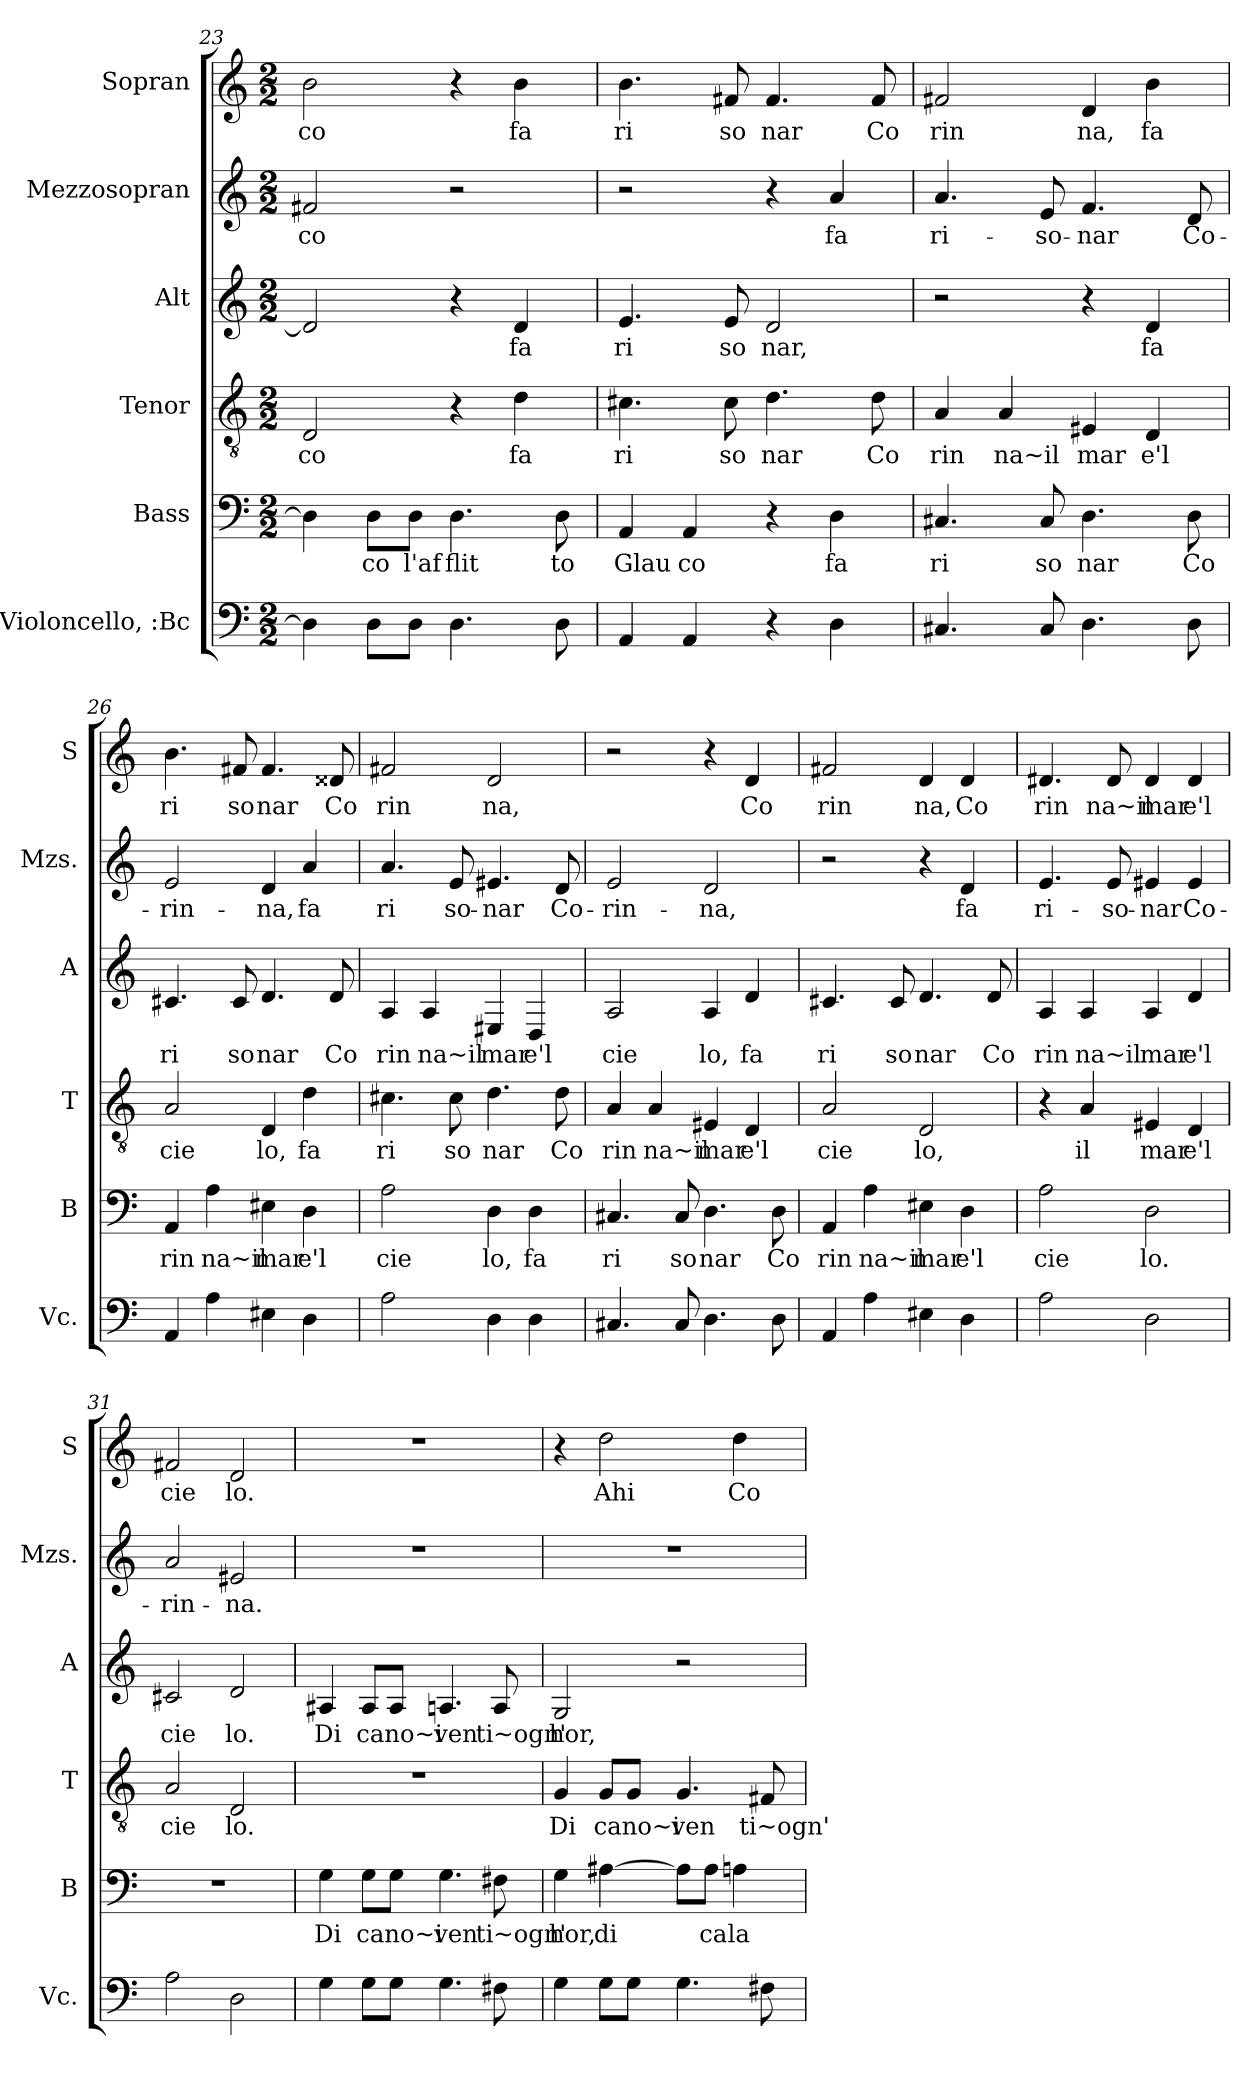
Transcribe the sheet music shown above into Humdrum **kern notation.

**kern	**kern	**text	**kern	**text	**kern	**text	**kern	**text	**kern	**text
*part6	*part5	*part5	*part4	*part4	*part3	*part3	*part2	*part2	*part1	*part1
*staff6	*staff5	*staff5	*staff4	*staff4	*staff3	*staff3	*staff2	*staff2	*staff1	*staff1
*I"Violoncello, :Bc	*I"Bass	*	*I"Tenor	*	*I"Alt	*	*I"Mezzosopran	*	*I"Sopran	*
*I'Vc.	*I'B	*	*I'T	*	*I'A	*	*I'Mzs.	*	*I'S	*
*clefF4	*clefF4	*	*clefGv2	*	*clefG2	*	*clefG2	*	*clefG2	*
*k[]	*k[]	*	*k[]	*	*k[]	*	*k[]	*	*k[]	*
*M2/2	*M2/2	*	*M2/2	*	*M2/2	*	*M2/2	*	*M2/2	*
=23	=23	=23	=23	=23	=23	=23	=23	=23	=23	=23
!	!	!	!	!LO:LY:b	!	!	!	!LO:LY:b	!	!LO:LY:b
4D\]	4D\]	.	2D/	co	2d/]	.	2f#X/	-co	2b\	co
!	!	!LO:LY:b	!	!	!	!	!	!	!	!
8D\L	8D\L	co	.	.	.	.	.	.	.	.
!	!	!LO:LY:b	!	!	!	!	!	!	!	!
8D\J	8D\J	l'af	.	.	.	.	.	.	.	.
!	!	!LO:LY:b	!	!	!	!	!	!	!	!
4.D\	4.D\	ﬂit	4r	.	4r	.	2r	.	4r	.
!	!	!	!	!LO:LY:b	!	!LO:LY:b	!	!	!	!LO:LY:b
.	.	.	4d\	fa	4d/	fa	.	.	4b\	fa
!	!	!LO:LY:b	!	!	!	!	!	!	!	!
8D\	8D\	to	.	.	.	.	.	.	.	.
=24	=24	=24	=24	=24	=24	=24	=24	=24	=24	=24
!	!	!LO:LY:b	!	!LO:LY:b	!	!LO:LY:b	!	!	!	!LO:LY:b
4AA/	4AA/	Glau	4.c#X\	ri	4.e/	ri	2r	.	4.b\	ri
!	!	!LO:LY:b	!	!	!	!	!	!	!	!
4AA/	4AA/	co	.	.	.	.	.	.	.	.
!	!	!	!	!LO:LY:b	!	!LO:LY:b	!	!	!	!LO:LY:b
.	.	.	8c#\	so	8e/	so	.	.	8f#X/	so
!	!	!	!	!LO:LY:b	!	!LO:LY:b	!	!	!	!LO:LY:b
4r	4r	.	4.d\	nar	2d/	nar,	4r	.	4.f#/	nar
!	!	!LO:LY:b	!	!	!	!	!	!LO:LY:b	!	!
4D\	4D\	fa	.	.	.	.	4a/	fa	.	.
!	!	!	!	!LO:LY:b	!	!	!	!	!	!LO:LY:b
.	.	.	8d\	Co	.	.	.	.	8f#/	Co
!!LO:PB:g=z
=25	=25	=25	=25	=25	=25	=25	=25	=25	=25	=25
!	!	!LO:LY:b	!	!LO:LY:b	!	!	!	!LO:LY:b	!	!LO:LY:b
4.C#X/	4.C#X/	ri	4A/	rin	2r	.	4.a/	ri-	2f#X/	rin
!	!	!	!	!LO:LY:b	!	!	!	!	!	!
.	.	.	4A/	na~il	.	.	.	.	.	.
!	!	!LO:LY:b	!	!	!	!	!	!LO:LY:b	!	!
8C#/	8C#/	so	.	.	.	.	8e/	-so-	.	.
!	!	!LO:LY:b	!	!LO:LY:b	!	!	!	!LO:LY:b	!	!LO:LY:b
4.D\	4.D\	nar	4E#X/	mar	4r	.	4.f/	-nar	4d/	na,
!	!	!	!	!LO:LY:b	!	!LO:LY:b	!	!	!	!LO:LY:b
.	.	.	4D/	e'l	4d/	fa	.	.	4b\	fa
!	!	!LO:LY:b	!	!	!	!	!	!LO:LY:b	!	!
8D\	8D\	Co	.	.	.	.	8d/	Co-	.	.
=26	=26	=26	=26	=26	=26	=26	=26	=26	=26	=26
!	!	!LO:LY:b	!	!LO:LY:b	!	!LO:LY:b	!	!LO:LY:b	!	!LO:LY:b
4AA/	4AA/	rin	2A/	cie	4.c#X/	ri	2e/	-rin-	4.b\	ri
!	!	!LO:LY:b	!	!	!	!	!	!	!	!
4A\	4A\	na~il	.	.	.	.	.	.	.	.
!	!	!	!	!	!	!LO:LY:b	!	!	!	!LO:LY:b
.	.	.	.	.	8c#/	so	.	.	8f#X/	so
!	!	!LO:LY:b	!	!LO:LY:b	!	!LO:LY:b	!	!LO:LY:b	!	!LO:LY:b
4E#X\	4E#X\	mar	4D/	lo,	4.d/	nar	4d/	-na,	4.f#/	nar
!	!	!LO:LY:b	!	!LO:LY:b	!	!	!	!LO:LY:b	!	!
4D\	4D\	e'l	4d\	fa	.	.	4a/	fa	.	.
!	!	!	!	!	!	!LO:LY:b	!	!	!	!LO:LY:b
.	.	.	.	.	8d/	Co	.	.	8d##X/	Co
=27	=27	=27	=27	=27	=27	=27	=27	=27	=27	=27
!	!	!LO:LY:b	!	!LO:LY:b	!	!LO:LY:b	!	!LO:LY:b	!	!LO:LY:b
2A\	2A\	cie	4.c#X\	ri	4A/	rin	4.a/	ri	2f#X/	rin
!	!	!	!	!	!	!LO:LY:b	!	!	!	!
.	.	.	.	.	4A/	na~il	.	.	.	.
!	!	!	!	!LO:LY:b	!	!	!	!LO:LY:b	!	!
.	.	.	8c#\	so	.	.	8e/	so-	.	.
!	!	!LO:LY:b	!	!LO:LY:b	!	!LO:LY:b	!	!LO:LY:b	!	!LO:LY:b
4D\	4D\	lo,	4.d\	nar	4E#X/	mar	4.e#X/	-nar	2d/	na,
!	!	!LO:LY:b	!	!	!	!LO:LY:b	!	!	!	!
4D\	4D\	fa	.	.	4D/	e'l	.	.	.	.
!	!	!	!	!LO:LY:b	!	!	!	!LO:LY:b	!	!
.	.	.	8d\	Co	.	.	8d/	Co-	.	.
=28	=28	=28	=28	=28	=28	=28	=28	=28	=28	=28
!	!	!LO:LY:b	!	!LO:LY:b	!	!LO:LY:b	!	!LO:LY:b	!	!
4.C#X/	4.C#X/	ri	4A/	rin	2A/	cie	2e/	-rin-	2r	.
!	!	!	!	!LO:LY:b	!	!	!	!	!	!
.	.	.	4A/	na~il	.	.	.	.	.	.
!	!	!LO:LY:b	!	!	!	!	!	!	!	!
8C#/	8C#/	so	.	.	.	.	.	.	.	.
!	!	!LO:LY:b	!	!LO:LY:b	!	!LO:LY:b	!	!LO:LY:b	!	!
4.D\	4.D\	nar	4E#X/	mar	4A/	lo,	2d/	-na,	4r	.
!	!	!	!	!LO:LY:b	!	!LO:LY:b	!	!	!	!LO:LY:b
.	.	.	4D/	e'l	4d/	fa	.	.	4d/	Co
!	!	!LO:LY:b	!	!	!	!	!	!	!	!
8D\	8D\	Co	.	.	.	.	.	.	.	.
=29	=29	=29	=29	=29	=29	=29	=29	=29	=29	=29
!	!	!LO:LY:b	!	!LO:LY:b	!	!LO:LY:b	!	!	!	!LO:LY:b
4AA/	4AA/	rin	2A/	cie	4.c#X/	ri	2r	.	2f#X/	rin
!	!	!LO:LY:b	!	!	!	!	!	!	!	!
4A\	4A\	na~il	.	.	.	.	.	.	.	.
!	!	!	!	!	!	!LO:LY:b	!	!	!	!
.	.	.	.	.	8c#/	so	.	.	.	.
!	!	!LO:LY:b	!	!LO:LY:b	!	!LO:LY:b	!	!	!	!LO:LY:b
4E#X\	4E#X\	mar	2D/	lo,	4.d/	nar	4r	.	4d/	na,
!	!	!LO:LY:b	!	!	!	!	!	!LO:LY:b	!	!LO:LY:b
4D\	4D\	e'l	.	.	.	.	4d/	fa	4d/	Co
!	!	!	!	!	!	!LO:LY:b	!	!	!	!
.	.	.	.	.	8d/	Co	.	.	.	.
!!LO:LB:g=z
=30	=30	=30	=30	=30	=30	=30	=30	=30	=30	=30
!	!	!LO:LY:b	!	!	!	!LO:LY:b	!	!LO:LY:b	!	!LO:LY:b
2A\	2A\	cie	4r	.	4A/	rin	4.e/	ri-	4.d#X/	rin
!	!	!	!	!LO:LY:b	!	!LO:LY:b	!	!	!	!
.	.	.	4A/	il	4A/	na~il	.	.	.	.
!	!	!	!	!	!	!	!	!LO:LY:b	!	!LO:LY:b
.	.	.	.	.	.	.	8e/	-so-	8d#/	na~il
!	!	!LO:LY:b	!	!LO:LY:b	!	!LO:LY:b	!	!LO:LY:b	!	!LO:LY:b
2D\	2D\	lo.	4E#X/	mar	4A/	mar	4e#X/	-nar	4d#/	mar
!	!	!	!	!LO:LY:b	!	!LO:LY:b	!	!LO:LY:b	!	!LO:LY:b
.	.	.	4D/	e'l	4d/	e'l	4e#/	Co-	4d#/	e'l
=31	=31	=31	=31	=31	=31	=31	=31	=31	=31	=31
!	!	!	!	!LO:LY:b	!	!LO:LY:b	!	!LO:LY:b	!	!LO:LY:b
2A\	1r	.	2A/	cie	2c#X/	cie	2a/	-rin-	2f#X/	cie
!	!	!	!	!LO:LY:b	!	!LO:LY:b	!	!LO:LY:b	!	!LO:LY:b
2D\	.	.	2D/	lo.	2d/	lo.	2e#X/	-na.	2d/	lo.
=32	=32	=32	=32	=32	=32	=32	=32	=32	=32	=32
!	!	!LO:LY:b	!	!	!	!LO:LY:b	!	!	!	!
4G\	4G\	Di	1r	.	4A#X/	Di	1r	.	1r	.
!	!	!LO:LY:b	!	!	!	!LO:LY:b	!	!	!	!
8G\L	8G\L	ca	.	.	8A#/L	ca	.	.	.	.
!	!	!LO:LY:b	!	!	!	!LO:LY:b	!	!	!	!
8G\J	8G\J	no~i	.	.	8A#/J	no~i	.	.	.	.
!	!	!LO:LY:b	!	!	!	!LO:LY:b	!	!	!	!
4.G\	4.G\	ven	.	.	4.An/	ven	.	.	.	.
!	!	!LO:LY:b	!	!	!	!LO:LY:b	!	!	!	!
8F#X\	8F#X\	ti~ogn'	.	.	8A/	ti~ogn'	.	.	.	.
=33	=33	=33	=33	=33	=33	=33	=33	=33	=33	=33
!	!	!LO:LY:b	!	!LO:LY:b	!	!LO:LY:b	!	!	!	!
4G\	4G\	hor,	4G/	Di	2G/	hor,	1r	.	4r	.
!	!	!LO:LY:b	!	!LO:LY:b	!	!	!	!	!	!LO:LY:b
8G\L	[4A#X\	di	8G/L	ca	.	.	.	.	2dd\	Ahi
!	!	!	!	!LO:LY:b	!	!	!	!	!	!
8G\J	.	.	8G/J	no~i	.	.	.	.	.	.
!	!	!	!	!LO:LY:b	!	!	!	!	!	!
4.G\	8A#\L]	.	4.G/	ven	2r	.	.	.	.	.
!	!	!LO:LY:b	!	!	!	!	!	!	!	!
.	8A#\J	ca	.	.	.	.	.	.	.	.
!	!	!LO:LY:b	!	!	!	!	!	!	!	!LO:LY:b
.	4An\	la	.	.	.	.	.	.	4dd\	Co
!	!	!	!	!LO:LY:b	!	!	!	!	!	!
8F#X\	.	.	8F#X/	ti~ogn'	.	.	.	.	.	.
=	=	=	=	=	=	=	=	=	=	=
*-	*-	*-	*-	*-	*-	*-	*-	*-	*-	*-
